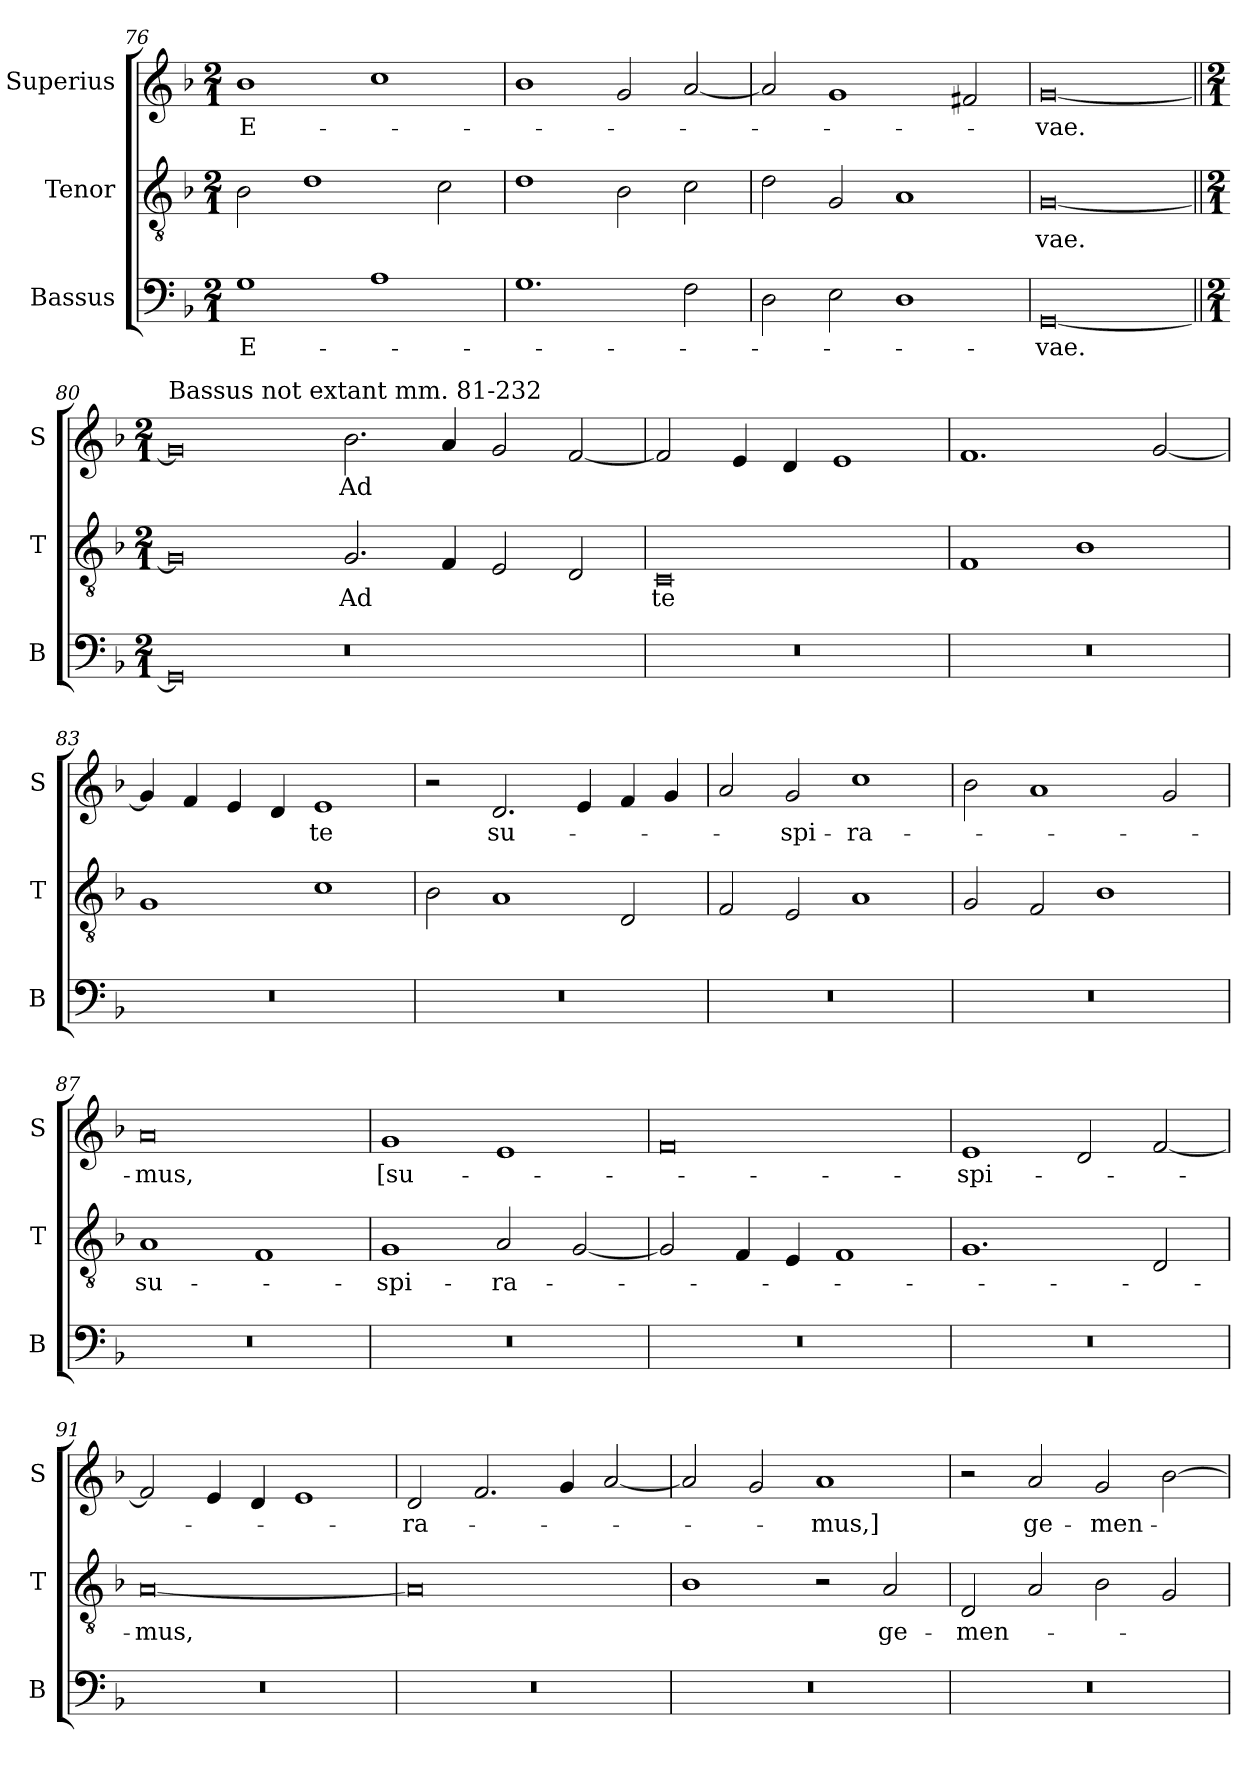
**kern	**text	**kern	**text	**kern	**text
*part3	*part3	*part2	*part2	*part1	*part1
*staff3	*staff3	*staff2	*staff2	*staff1	*staff1
*I"Bassus	*	*I"Tenor	*	*I"Superius	*
*I'B	*	*I'T	*	*I'S	*
*clefF4	*	*clefGv2	*	*clefG2	*
*k[b-]	*	*k[b-]	*	*k[b-]	*
*F:	*	*F:	*	*F:	*
*M2/1	*	*M2/1	*	*M2/1	*
=76	=76	=76	=76	=76	=76
1G	E-	2B-	.	1b-	E-
.	.	1d	.	.	.
1A	.	.	.	1cc	.
.	.	2c	.	.	.
=77	=77	=77	=77	=77	=77
1.G	.	1d	.	1b-	.
.	.	2B-	.	2g	.
2F	.	2c	.	[2a	.
=78	=78	=78	=78	=78	=78
2D	.	2d	.	2a]	.
2E	.	2G	.	1g	.
1D	.	1A	.	.	.
.	.	.	.	2f#X	.
=79	=79	=79	=79	=79	=79
[0GG	-vae.	[0G	-vae.	[0g	-vae.
=80||	=80||	=80||	=80||	=80||	=80||
*M2/1	*	*M2/1	*	*M2/1	*
!	!	!	!	!LO:TX:a:t=Bassus not extant mm. 81-232	!
0GG]	.	0G]	.	0g]	.
0r	.	2.G	Ad	2.b-	Ad
.	.	4F	.	4a	.
.	.	2E	.	2g	.
.	.	2D	.	[2f	.
=81	=81	=81	=81	=81	=81
0r	.	0C	te	2f]	.
.	.	.	.	4e	.
.	.	.	.	4d	.
.	.	.	.	1e	.
=82	=82	=82	=82	=82	=82
0r	.	1F	.	1.f	.
.	.	1B-	.	.	.
.	.	.	.	[2g	.
=83	=83	=83	=83	=83	=83
0r	.	1G	.	4g]	.
.	.	.	.	4f	.
.	.	.	.	4e	.
.	.	.	.	4d	.
.	.	1c	.	1e	te
=84	=84	=84	=84	=84	=84
0r	.	2B-	.	2r	.
.	.	1A	.	2.d	su-
.	.	.	.	4e	.
.	.	2D	.	4f	.
.	.	.	.	4g	.
=85	=85	=85	=85	=85	=85
0r	.	2F	.	2a	.
.	.	2E	.	2g	-spi-
.	.	1A	.	1cc	-ra-
=86	=86	=86	=86	=86	=86
0r	.	2G	.	2b-	.
.	.	2F	.	1a	.
.	.	1B-	.	.	.
.	.	.	.	2g	.
=87	=87	=87	=87	=87	=87
0r	.	1A	su-	0a	-mus,
.	.	1F	.	.	.
=88	=88	=88	=88	=88	=88
0r	.	1G	-spi-	1g	[su-
.	.	2A	-ra-	1e	.
.	.	[2G	.	.	.
=89	=89	=89	=89	=89	=89
0r	.	2G]	.	0f	.
.	.	4F	.	.	.
.	.	4E	.	.	.
.	.	1F	.	.	.
=90	=90	=90	=90	=90	=90
0r	.	1.G	.	1e	-spi-
.	.	.	.	2d	.
.	.	2D	.	[2f	.
=91	=91	=91	=91	=91	=91
0r	.	[0A	-mus,	2f]	.
.	.	.	.	4e	.
.	.	.	.	4d	.
.	.	.	.	1e	.
=92	=92	=92	=92	=92	=92
0r	.	0A]	.	2d	-ra-
.	.	.	.	2.f	.
.	.	.	.	4g	.
.	.	.	.	[2a	.
=93	=93	=93	=93	=93	=93
0r	.	1B-	.	2a]	.
.	.	.	.	2g	.
.	.	2r	.	1a	-mus,]
.	.	2A	ge-	.	.
=94	=94	=94	=94	=94	=94
0r	.	2D	-men-	2r	.
.	.	2A	.	2a	ge-
.	.	2B-	.	2g	-men-
.	.	2G	.	[2b-	.
=	=	=	=	=	=
*-	*-	*-	*-	*-	*-
